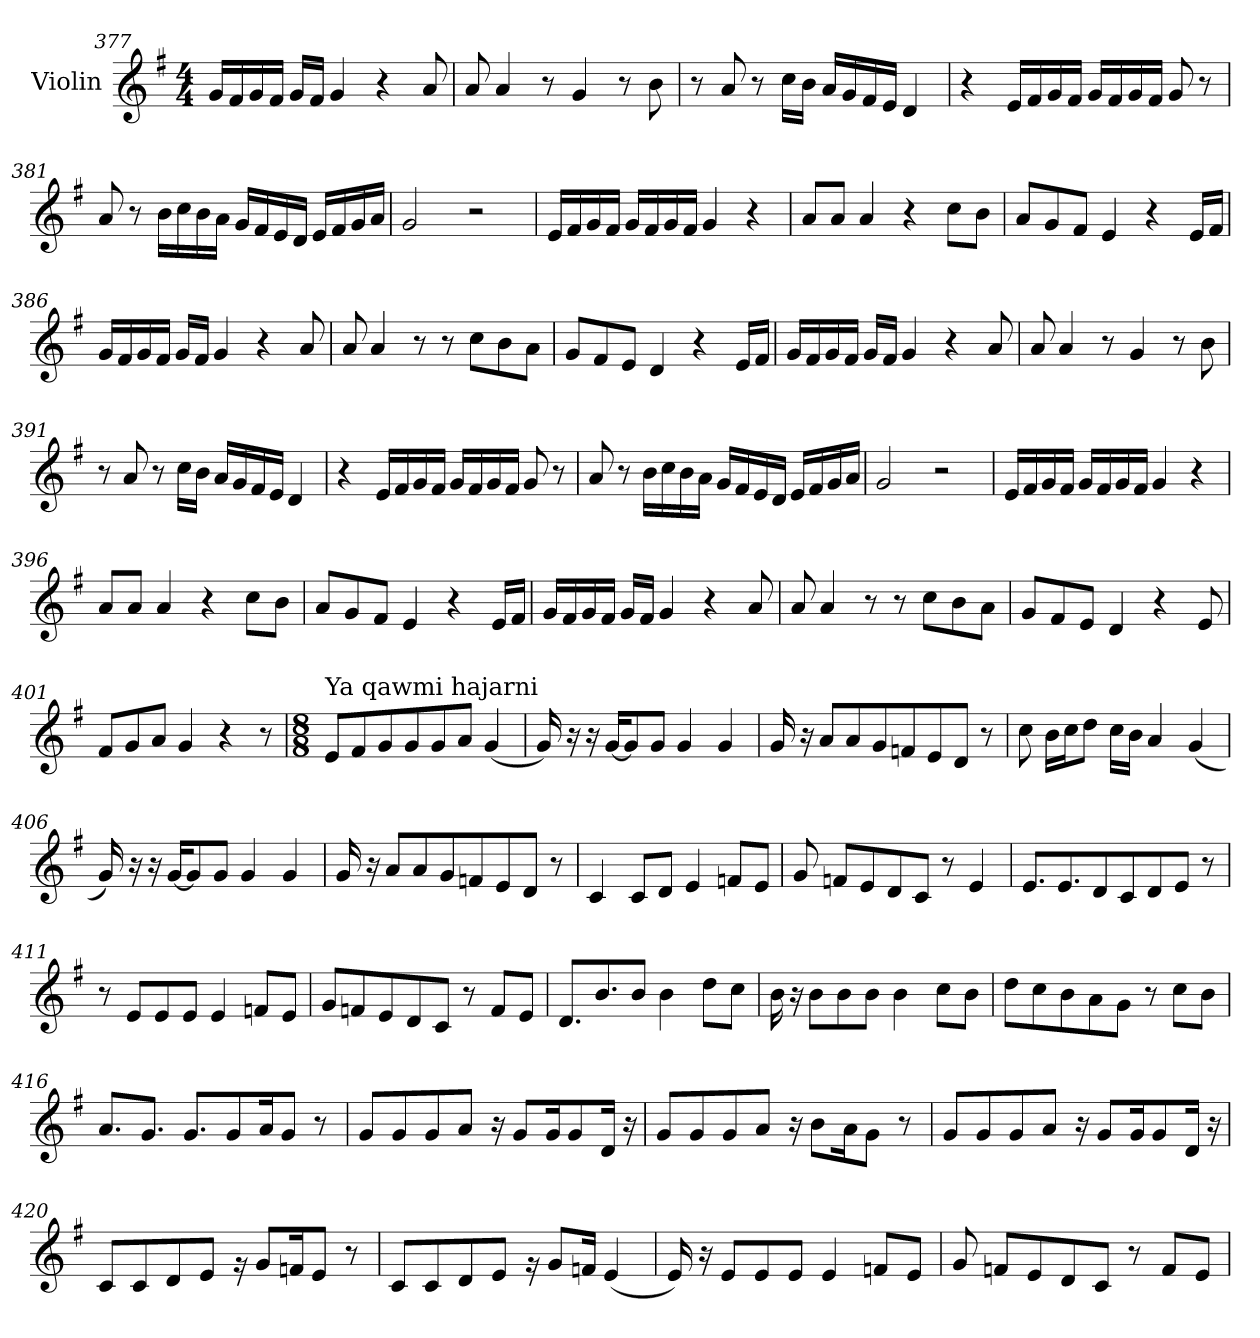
**kern
*part1
*staff1
*I"Violin
*clefG2
*k[f#]
*G:
*M4/4
=377
16g/LL
16f#/
16g/
16f#/JJ
16g/LL
16f#/JJ
4g/
4r
8a/
=378
8a/
4a/
8r
4g/
8r
8b\
=379
8r
8a/
8r
16cc\LL
16bi\JJ
16ai/LL
16gj/
16f#j/
16ej/JJ
4dj/
!!LO:LB:g=z
=380
4r
16eZ/LL
16f#Z/
16gZ/
16f#/JJ
16g/LL
16f#/
16g/
16f#/JJ
8g/
8r
=381
8a/
8r
16b\LL
16cc\
16bi\
16ai\JJ
16gj/LL
16f#j/
16ej/
16dj/JJ
16eZ/LL
16f#Z/
16gZ/
16a/JJ
=382
2g/
2r
=383
16eZ/LL
16f#Z/
16gZ/
16f#/JJ
16g/LL
16f#/
16g/
16f#/JJ
4g/
4r
!!LO:LB:g=z
=384
8a/L
8a/J
4a/
4r
8cc\L
8b\J
=385
8a/L
8g/
8f#/J
4e/
4r
16e/LL
16f#/JJ
=386
16g/LL
16f#/
16g/
16f#/JJ
16g/LL
16f#/JJ
4g/
4r
8a/
=387
8a/
4a/
8r
8r
8cc\L
8b\
8a\J
!!LO:LB:g=z
=388
8gj/L
8f#j/
8ej/J
4dj/
4r
16e/LL
16f#/JJ
=389
16g/LL
16f#/
16g/
16f#/JJ
16g/LL
16f#/JJ
4g/
4r
8a/
=390
8a/
4a/
8r
4g/
8r
8b\
=391
8r
8a/
8r
16cc\LL
16bi\JJ
16ai/LL
16gj/
16f#j/
16ej/JJ
4dj/
!!LO:LB:g=z
=392
4r
16eZ/LL
16f#Z/
16gZ/
16f#/JJ
16g/LL
16f#/
16g/
16f#/JJ
8g/
8r
=393
8a/
8r
16b\LL
16cc\
16bi\
16ai\JJ
16gj/LL
16f#j/
16ej/
16dj/JJ
16eZ/LL
16f#Z/
16gZ/
16a/JJ
=394
2g/
2r
=395
16eZ/LL
16f#Z/
16gZ/
16f#/JJ
16g/LL
16f#/
16g/
16f#/JJ
4g/
4r
!!LO:LB:g=z
=396
8a/L
8a/J
4a/
4r
8cc\L
8b\J
=397
8a/L
8g/
8f#/J
4e/
4r
16e/LL
16f#/JJ
=398
16g/LL
16f#/
16g/
16f#/JJ
16g/LL
16f#/JJ
4g/
4r
8a/
=399
8a/
4a/
8r
8r
8cc\L
8b\
8a\J
!!LO:LB:g=z
=400
8gj/L
8f#j/
8ej/J
4dj/
4r
8e/
=401
8f#/L
8g/
8a/J
4g/
4r
8r
=402
*M8/8
*MM90
!LO:TX:a:t=Ya qawmi hajarni
8eZ/L
8f#Z/
8gZ/
8g/
8g/
8a/J
(<4g/
=403
16g/)
16r
16r
[16g/KL
8g/]
8g/J
4g/
4g/
!!LO:PB:g=z
=404
16g/
16r
8a/L
8a/
8g/
8fnV/
8eV/
8dV/J
8r
=405
8cc\
16b\LL
16cc\J
8dd\J
16cc\LL
16bi\JJ
4ai/
(<4gi/
=406
16g/)
16r
16r
[16g/KL
8g/]
8g/J
4g/
4g/
!!LO:LB:g=z
=407
16g/
16r
8a/L
8a/
8g/
8fnV/
8eV/
8dV/J
8r
=408
4c/
8c/L
8d/J
4e/
8fn/L
8e/J
=409
8g/
8fnV/L
8eV/
8dV/
8cN/J
8r
4e/
!!LO:LB:g=z
=410
8.e/L
8.eN/
8dN/
8cN/
8d/
8e/J
8r
!!LO:LB:g=z
=411
8r
8e/L
8e/
8e/J
4e/
8fn/L
8e/J
=412
8g/L
8fnV/
8eV/
8dV/
8cN/J
8r
8f/L
8e/J
=413
8.d/L
8.b/
8b/J
4b\
8dd\L
8cc\J
=414
16b\
16r
8b\L
8b\
8b\J
4b\
8cc\L
8b\J
!!LO:LB:g=z
=415
8dd\L
8cc\
8bi\
8ai\
8gi\J
8r
8cc\L
8b\J
=416
8.a/L
8.g/J
8.g/L
8g/
16a/K
8g/J
8r
=417
8g/L
8g/
8g/
8a/J
16r
8g/L
16g/K
8g/
16d/Jk
16r
!!LO:LB:g=z
=418
8g/L
8g/
8g/
8a/J
16r
8bi\L
16ai\K
8gi\J
8r
!!LO:LB:g=z
=419
8g/L
8g/
8g/
8a/J
16r
8g/L
16g/K
8g/
16d/Jk
16r
=420
8c/L
8c/
8d/
8e/J
16rg
8g/L
16fn/K
8e/J
8r
=421
8c/L
8c/
8d/
8e/J
16rg
8g/L
16fn/Jk
(<4e/
!!LO:LB:g=z
=422
16e/)
16r
8e/L
8e/
8e/J
4e/
8fn/L
8e/J
=423
8g/
8fnV/L
8eV/
8dV/
8cN/J
8r
8f/L
8e/J
=
*-
